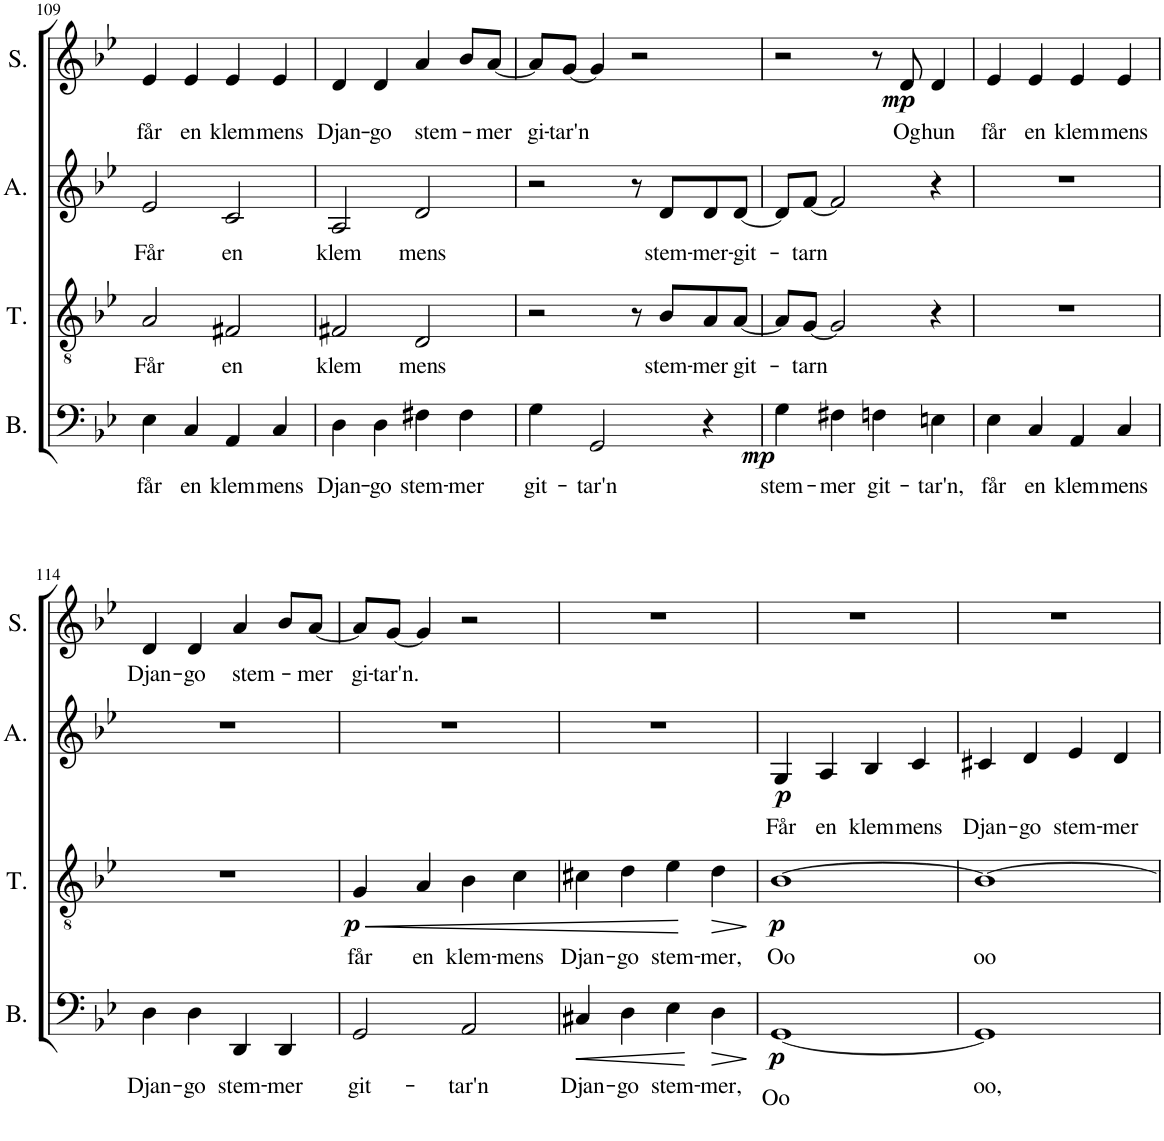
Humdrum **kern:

**kern	**text	**dynam	**kern	**text	**dynam	**kern	**text	**dynam	**kern	**text	**dynam
*part4	*part4	*part4	*part3	*part3	*part3	*part2	*part2	*part2	*part1	*part1	*part1
*staff4	*staff4	*staff4	*staff3	*staff3	*staff3	*staff2	*staff2	*staff2	*staff1	*staff1	*staff1
*I"Bass	*	*	*I"Tenor	*	*	*I"Alto	*	*	*I"Soprano	*	*
*I'B.	*	*	*I'T.	*	*	*I'A.	*	*	*I'S.	*	*
!!LO:PB:g=z
*clefF4	*	*	*clefGv2	*	*	*clefG2	*	*	*clefG2	*	*
*k[b-e-]	*	*	*k[b-e-]	*	*	*k[b-e-]	*	*	*k[b-e-]	*	*
*M4/4	*	*	*M4/4	*	*	*M4/4	*	*	*M4/4	*	*
*met(c)	*	*	*met(c)	*	*	*met(c)	*	*	*met(c)	*	*
=109	=109	=109	=109	=109	=109	=109	=109	=109	=109	=109	=109
!	!LO:LY:b	!	!	!LO:LY:b	!	!	!LO:LY:b	!	!	!LO:LY:b	!
4E-\	får	.	2A/	Får	.	2e-/	Får	.	4e-/	får	.
!	!LO:LY:b	!	!	!	!	!	!	!	!	!LO:LY:b	!
4C/	en	.	.	.	.	.	.	.	4e-/	en	.
!	!LO:LY:b	!	!	!LO:LY:b	!	!	!LO:LY:b	!	!	!LO:LY:b	!
4AA/	klem	.	2F#X/	en	.	2c/	en	.	4e-/	klem	.
!	!LO:LY:b	!	!	!	!	!	!	!	!	!LO:LY:b	!
4C/	mens	.	.	.	.	.	.	.	4e-/	mens	.
=110	=110	=110	=110	=110	=110	=110	=110	=110	=110	=110	=110
!	!LO:LY:b	!	!	!LO:LY:b	!	!	!LO:LY:b	!	!	!LO:LY:b	!
4D\	Djan-	.	2F#X/	klem	.	2A/	klem	.	4d/	Djan-	.
!	!LO:LY:b	!	!	!	!	!	!	!	!	!LO:LY:b	!
4D\	-go	.	.	.	.	.	.	.	4d/	-go	.
!	!LO:LY:b	!	!	!LO:LY:b	!	!	!LO:LY:b	!	!	!LO:LY:b	!
4F#X\	stem-	.	2D/	mens	.	2d/	mens	.	4a/	stem-	.
!	!LO:LY:b	!	!	!	!	!	!	!	!	!	!
4F#\	-mer	.	.	.	.	.	.	.	8b-/L	.	.
!	!	!	!	!	!	!	!	!	!	!LO:LY:b	!
.	.	.	.	.	.	.	.	.	[8a/J	-mer	.
=111	=111	=111	=111	=111	=111	=111	=111	=111	=111	=111	=111
!	!LO:LY:b	!	!	!	!	!	!	!	!	!LO:LY:b	!
4G\	git-	.	2r	.	.	2r	.	.	8a/L]	gi-	.
!	!	!	!	!	!	!	!	!	!	!LO:LY:b	!
.	.	.	.	.	.	.	.	.	[8g/J	-tar'n	.
!	!LO:LY:b	!	!	!	!	!	!	!	!	!	!
2GG/	-tar'n	.	.	.	.	.	.	.	4g/]	.	.
.	.	.	8r	.	.	8r	.	.	2r	.	.
!	!	!	!	!LO:LY:b	!	!	!LO:LY:b	!	!	!	!
.	.	.	8B-/L	stem-	.	8d/L	stem-	.	.	.	.
!	!	!	!	!LO:LY:b	!	!	!LO:LY:b	!	!	!	!
4r	.	.	8A/	-mer	.	8d/	-mer-	.	.	.	.
!	!	!	!	!LO:LY:b	!	!	!LO:LY:b	!	!	!	!
.	.	.	[8A/J	git-	.	[8d/J	-git-	.	.	.	.
=112	=112	=112	=112	=112	=112	=112	=112	=112	=112	=112	=112
!	!LO:LY:b	!LO:DY:b	!	!	!	!	!	!	!	!	!
4G\	stem-	mp	8A/L]	.	.	8d/L]	.	.	2r	.	.
!	!	!	!	!LO:LY:b	!	!	!LO:LY:b	!	!	!	!
.	.	.	[8G/J	-tarn	.	[8f/J	-tarn	.	.	.	.
!	!LO:LY:b	!	!	!	!	!	!	!	!	!	!
4F#X\	-mer	.	2G/]	.	.	2f/]	.	.	.	.	.
!	!LO:LY:b	!	!	!	!	!	!	!	!	!	!
4Fn\	git-	.	.	.	.	.	.	.	8r	.	.
!	!	!	!	!	!	!	!	!	!	!LO:LY:b	!LO:DY:b
.	.	.	.	.	.	.	.	.	8d/	Og	mp
!	!LO:LY:b	!	!	!	!	!	!	!	!	!LO:LY:b	!
4En\	-tar'n,	.	4r	.	.	4r	.	.	4d/	hun	.
=113	=113	=113	=113	=113	=113	=113	=113	=113	=113	=113	=113
!	!LO:LY:b	!	!	!	!	!	!	!	!	!LO:LY:b	!
4E-\	får	.	1r	.	.	1r	.	.	4e-/	får	.
!	!LO:LY:b	!	!	!	!	!	!	!	!	!LO:LY:b	!
4C/	en	.	.	.	.	.	.	.	4e-/	en	.
!	!LO:LY:b	!	!	!	!	!	!	!	!	!LO:LY:b	!
4AA/	klem	.	.	.	.	.	.	.	4e-/	klem	.
!	!LO:LY:b	!	!	!	!	!	!	!	!	!LO:LY:b	!
4C/	mens	.	.	.	.	.	.	.	4e-/	mens	.
!!LO:LB:g=z
=114	=114	=114	=114	=114	=114	=114	=114	=114	=114	=114	=114
!	!LO:LY:b	!	!	!	!	!	!	!	!	!LO:LY:b	!
4D\	Djan-	.	1r	.	.	1r	.	.	4d/	Djan-	.
!	!LO:LY:b	!	!	!	!	!	!	!	!	!LO:LY:b	!
4D\	-go	.	.	.	.	.	.	.	4d/	-go	.
!	!LO:LY:b	!	!	!	!	!	!	!	!	!LO:LY:b	!
4DD/	stem-	.	.	.	.	.	.	.	4a/	stem-	.
!	!LO:LY:b	!	!	!	!	!	!	!	!	!	!
4DD/	-mer	.	.	.	.	.	.	.	8b-/L	.	.
!	!	!	!	!	!	!	!	!	!	!LO:LY:b	!
.	.	.	.	.	.	.	.	.	[8a/J	-mer	.
=115	=115	=115	=115	=115	=115	=115	=115	=115	=115	=115	=115
!	!LO:LY:b	!	!	!LO:LY:b	!LO:HP:b	!	!	!	!	!LO:LY:b	!
!	!	!	!	!	!LO:DY:n=1:b	!	!	!	!	!	!
2GG/	git-	.	4G/	får	< p	1r	.	.	8a/L]	gi-	.
!	!	!	!	!	!	!	!	!	!	!LO:LY:b	!
.	.	.	.	.	.	.	.	.	[8g/J	-tar'n.	.
!	!	!	!	!LO:LY:b	!	!	!	!	!	!	!
.	.	.	4A/	en	.	.	.	.	4g/]	.	.
!	!LO:LY:b	!	!	!LO:LY:b	!	!	!	!	!	!	!
2AA/	-tar'n	.	4B-\	klem-	.	.	.	.	2r	.	.
!	!	!	!	!LO:LY:b	!	!	!	!	!	!	!
.	.	.	4c\	-mens	.	.	.	.	.	.	.
=116	=116	=116	=116	=116	=116	=116	=116	=116	=116	=116	=116
!	!LO:LY:b	!LO:HP:b	!	!LO:LY:b	!	!	!	!	!	!	!
4C#X/	Djan-	<	4c#X\	Djan-	.	1r	.	.	1r	.	.
!	!LO:LY:b	!	!	!LO:LY:b	!	!	!	!	!	!	!
4D\	-go	.	4d\	-go	.	.	.	.	.	.	.
!	!LO:LY:b	!	!	!LO:LY:b	!	!	!	!	!	!	!
4E-\	stem-	.	4e-\	stem-	.	.	.	.	.	.	.
!	!LO:LY:b	!LO:HP:n=1:b	!	!LO:LY:b	!LO:HP:n=1:b	!	!	!	!	!	!
4D\	-mer,	[ >	4d\	-mer,	[ >	.	.	.	.	.	.
.	.	]	.	.	]	.	.	.	.	.	.
=117	=117	=117	=117	=117	=117	=117	=117	=117	=117	=117	=117
!	!LO:LY:b	!LO:DY:b	!	!LO:LY:b	!LO:DY:b	!	!LO:LY:b	!LO:DY:b	!	!	!
[1GG	Oo	p	[1B-	Oo	p	4G/	Får	p	1r	.	.
!	!	!	!	!	!	!	!LO:LY:b	!	!	!	!
.	.	.	.	.	.	4A/	en	.	.	.	.
!	!	!	!	!	!	!	!LO:LY:b	!	!	!	!
.	.	.	.	.	.	4B-/	klem	.	.	.	.
!	!	!	!	!	!	!	!LO:LY:b	!	!	!	!
.	.	.	.	.	.	4c/	mens	.	.	.	.
=118	=118	=118	=118	=118	=118	=118	=118	=118	=118	=118	=118
!	!LO:LY:b	!	!	!LO:LY:b	!	!	!LO:LY:b	!	!	!	!
1GG]	oo,	.	1B-_	oo	.	4c#X/	Djan-	.	1r	.	.
!	!	!	!	!	!	!	!LO:LY:b	!	!	!	!
.	.	.	.	.	.	4d/	-go	.	.	.	.
!	!	!	!	!	!	!	!LO:LY:b	!	!	!	!
.	.	.	.	.	.	4e-/	stem-	.	.	.	.
!	!	!	!	!	!	!	!LO:LY:b	!	!	!	!
.	.	.	.	.	.	4d/	-mer	.	.	.	.
=	=	=	=	=	=	=	=	=	=	=	=
*-	*-	*-	*-	*-	*-	*-	*-	*-	*-	*-	*-
